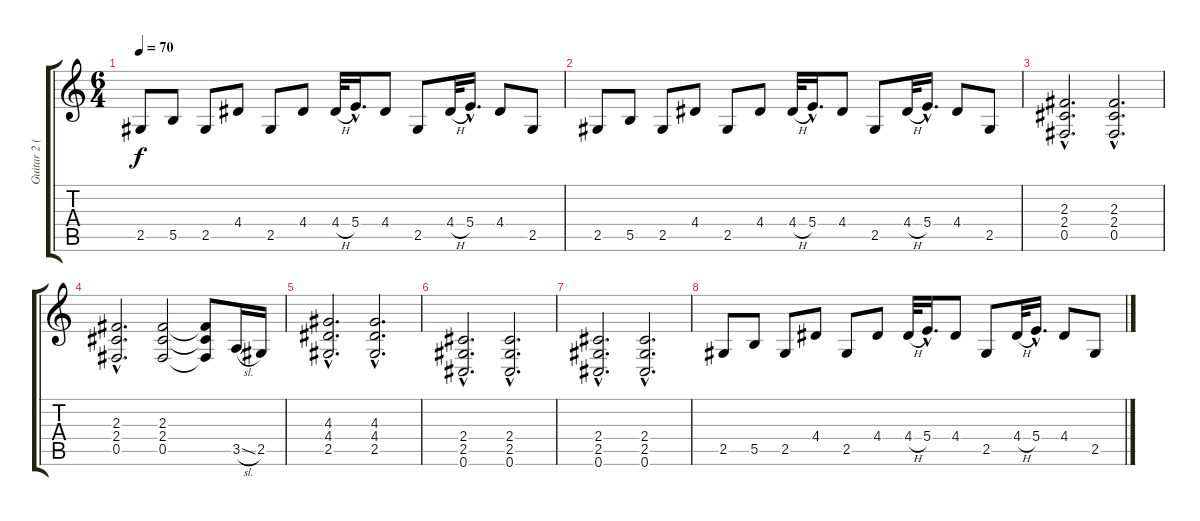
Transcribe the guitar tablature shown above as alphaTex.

\track ("Guitar 2 (Distortion)" "Guitar 2 (") {instrument distortionguitar}
\staff {score tabs}
\tuning (Db4 Ab3 E3 B2 Gb2 Db2) {hide}
\ts (6 4)
\tempo 70
\clef g2
\ks c
2.5.8{dy f} 5.5.8 2.5.8 4.4.8 2.5.8 4.4.8 4.4{h}.32 5.4{hac}.16{d} 4.4.8 2.5.8 4.4{h}.32 5.4{hac}.16{d} 4.4.8 2.5.8 |
2.5.8 5.5.8 2.5.8 4.4.8 2.5.8 4.4.8 4.4{h}.32 5.4{hac}.16{d} 4.4.8 2.5.8 4.4{h}.32 5.4{hac}.16{d} 4.4.8 2.5.8 |
(2.3{hac} 2.4{hac} 0.5{hac}).2{d} (2.3{hac} 2.4{hac} 0.5{hac}).2{d} |
(2.3{hac} 2.4{hac} 0.5{hac}).2{d} (2.3 2.4 0.5).2 (2.3{t} 2.4{t} 0.5{t}).8 3.5{sl}.16 2.5.16 |
(4.3{hac} 4.4{hac} 2.5{hac}).2{d} (4.3{hac} 4.4{hac} 2.5{hac}).2{d} |
(2.4{hac} 2.5{hac} 0.6{hac}).2{d} (2.4{hac} 2.5{hac} 0.6{hac}).2{d} |
(2.4{hac} 2.5{hac} 0.6{hac}).2{d} (2.4{hac} 2.5{hac} 0.6{hac}).2{d} |
2.5.8 5.5.8 2.5.8 4.4.8 2.5.8 4.4.8 4.4{h}.32 5.4{hac}.16{d} 4.4.8 2.5.8 4.4{h}.32 5.4{hac}.16{d} 4.4.8 2.5.8
